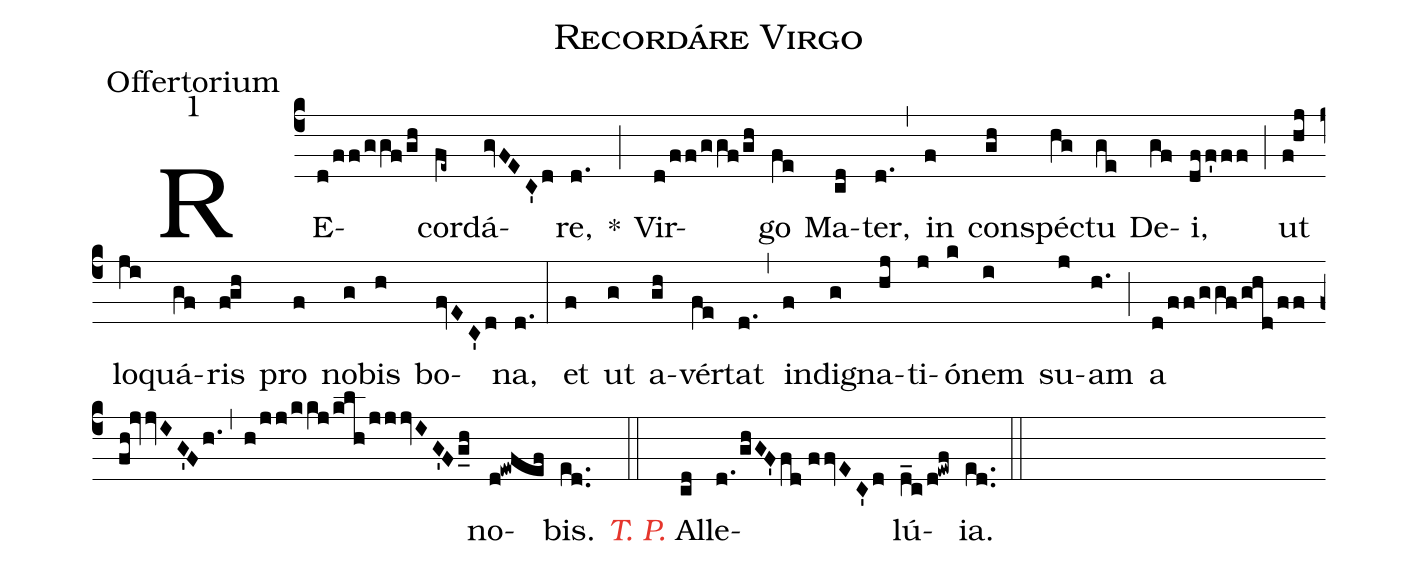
name:Recordáre Virgo;
office-part:Offertorium;
mode:1;
%%
(c4) RE(d!/ff/ggf!/gh)cor(fe~)dá(gvFEC'd)re,(d.) *(;)
Vir(d!/ff/ggf!/gh)go(fe) Ma(cd)ter,(d.) (,)
in(f) con(gh)spé(hg)ctu(ge) De(gf)i,(dff'ff) (;)
ut(f!hj) lo(ji)quá(gf)ris(f!gh) pro(f) no(g)bis(h) bo(fvEC'd)na,(d.) (:)

et(f) ut(g) a(gh)vér(fe)tat(d.) (,)
in(f)di(g)gna(hj)ti(j)ó(k)nem(i) su(j)am(h.) (;)
a(d/ff/ggf/ghd/ff/fh!jvvIG'Fh.,h/jj/kkj/klh/jjjvIG'Fg_h) no(d!ewfef)bis.(ed..) (::)

<i><c>T. P.</c></i> Al(cd)le(d.!/ghGF'fd//ffvEC'd)lú(d_c!/d!ewf)ia.(ed..) (::)
